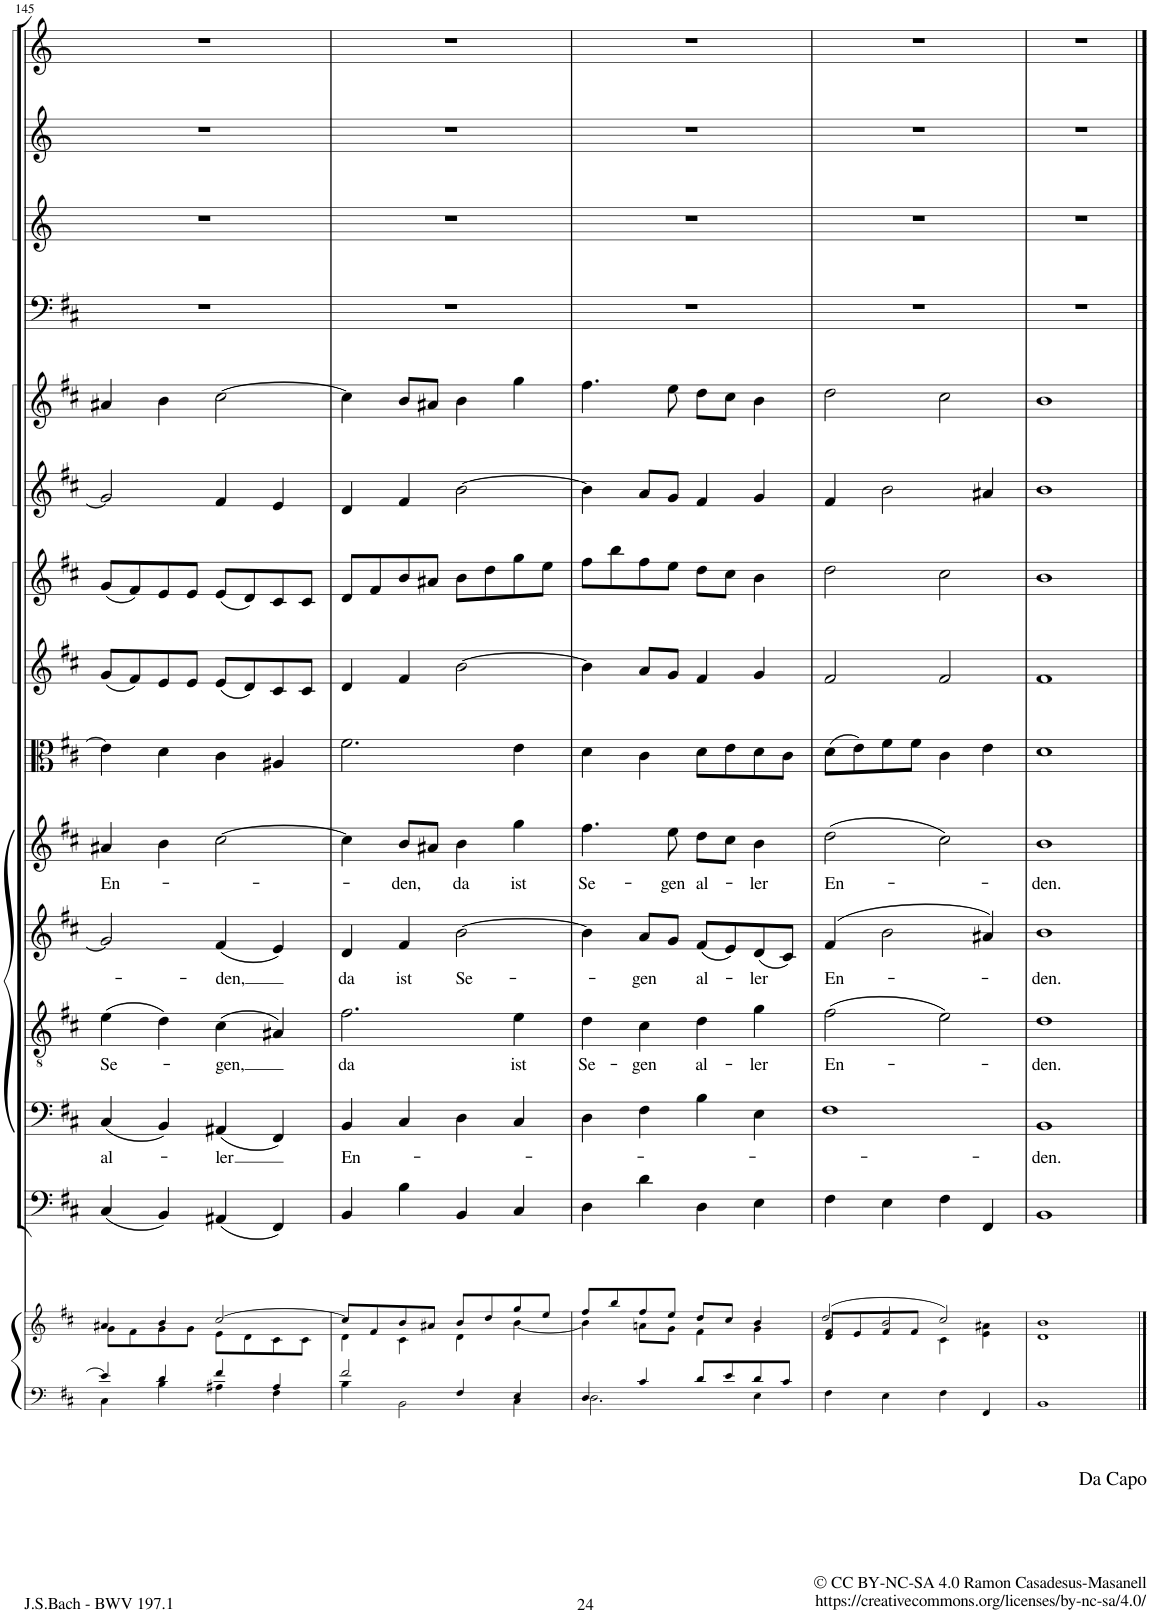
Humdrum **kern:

**kern	**kern	**kern	**kern	**text	**kern	**text	**kern	**text	**kern	**text	**kern	**kern	**kern	**kern	**kern	**kern	**kern	**kern	**kern
*part15	*part15	*part14	*part13	*part13	*part12	*part12	*part11	*part11	*part10	*part10	*part9	*part8	*part7	*part6	*part5	*part4	*part3	*part2	*part1
*staff16	*staff15	*staff14	*staff13	*staff13	*staff12	*staff12	*staff11	*staff11	*staff10	*staff10	*staff9	*staff8	*staff7	*staff6	*staff5	*staff4	*staff3	*staff2	*staff1
*I"Piano reduction	*	*I"Continuo	*I"Basso	*	*I"Tenore	*	*I"Alto	*	*I"Soprano	*	*I"Viola	*I"Violino II	*I"Violino I	*I"Oboe II	*I"Oboe	*I"Timpani	*I"Tromba III	*I"Tromba II	*I"Tromba I
*I'Pno	*	*	*	*	*	*	*	*	*	*	*I'Vla	*I'Vln	*I'Vln	*I'Ob	*I'Ob	*I'Timp	*	*	*
!!LO:PB:g=z
*clefF4	*clefG2	*clefF4	*clefF4	*	*clefGv2	*	*clefG2	*	*clefG2	*	*clefC3	*clefG2	*clefG2	*clefG2	*clefG2	*clefF4	*clefG2	*clefG2	*clefG2
*	*	*	*	*	*	*	*	*	*	*	*	*	*	*	*	*	*Trd-1c-2	*Trd-1c-2	*Trd-1c-2
*k[f#c#]	*k[f#c#]	*k[f#c#]	*k[f#c#]	*	*k[f#c#]	*	*k[f#c#]	*	*k[f#c#]	*	*k[f#c#]	*k[f#c#]	*k[f#c#]	*k[f#c#]	*k[f#c#]	*k[f#c#]	*k[]	*k[]	*k[]
*M2/2	*M2/2	*M2/2	*M2/2	*	*M2/2	*	*M2/2	*	*M2/2	*	*M2/2	*M2/2	*M2/2	*M2/2	*M2/2	*M2/2	*M2/2	*M2/2	*M2/2
*met(c|)	*met(c|)	*met(c|)	*met(c|)	*	*met(c|)	*	*met(c|)	*	*met(c|)	*	*met(c|)	*met(c|)	*met(c|)	*met(c|)	*met(c|)	*met(c|)	*met(c|)	*met(c|)	*met(c|)
=145	=145	=145	=145	=145	=145	=145	=145	=145	=145	=145	=145	=145	=145	=145	=145	=145	=145	=145	=145
*^	*^	*	*	*	*	*	*	*	*	*	*	*	*	*	*	*	*	*	*
!	!	!	!	!	!	!LO:LY:b	!	!LO:LY:b	!	!	!	!LO:LY:b	!	!	!	!	!	!	!	!	!
4e/]	4C#\	4a#X/	8g\L	(4C#/	(4C#/	al-	(4e\	Se-	2g/]	.	4a#X/	En-	4e\]	(8g/L	(8g/L	2g/]	4a#X/	1r	1r	1r	1r
.	.	.	8f#\	.	.	.	.	.	.	.	.	.	.	8f#/)	8f#/)	.	.	.	.	.	.
4d/	4B\	4b/	8g\	4BB/)	4BB/)	.	4d\)	.	.	.	4b\	.	4d\	8e/	8e/	.	4b\	.	.	.	.
.	.	.	8g\J	.	.	.	.	.	.	.	.	.	.	8e/J	8e/J	.	.	.	.	.	.
!	!	!	!	!	!	!LO:LY:b	!	!LO:LY:b	!	!LO:LY:b	!	!	!	!	!	!	!	!	!	!	!
4f#/	4A#X\	[2cc#/	8e\L	(4AA#X/	(4AA#X/	-ler	(4c#\	-gen,	(4f#/	-den,	[2cc#\	.	4c#\	(8e/L	(8e/L	4f#/	[2cc#\	.	.	.	.
.	.	.	8d\	.	.	.	.	.	.	.	.	.	.	8d/)	8d/)	.	.	.	.	.	.
4A#/	4F#\	.	8c#\	4FF#/)	4FF#/)	.	4A#X/)	.	4e/)	.	.	.	4A#X/	8c#/	8c#/	4e/	.	.	.	.	.
.	.	.	8c#\J	.	.	.	.	.	.	.	.	.	.	8c#/J	8c#/J	.	.	.	.	.	.
=146	=146	=146	=146	=146	=146	=146	=146	=146	=146	=146	=146	=146	=146	=146	=146	=146	=146	=146	=146	=146	=146
!	!	!	!	!	!	!LO:LY:b	!	!LO:LY:b	!	!LO:LY:b	!	!	!	!	!	!	!	!	!	!	!
2f#/	4B\	8cc#/L]	4d\	4BB/	4BB/	En-	2.f#\	da	4d/	da	4cc#\]	.	2.f#\	4d/	8d/L	4d/	4cc#\]	1r	1r	1r	1r
.	.	8f#/	.	.	.	.	.	.	.	.	.	.	.	.	8f#/	.	.	.	.	.	.
!	!	!	!	!	!	!	!	!	!	!LO:LY:b	!	!LO:LY:b	!	!	!	!	!	!	!	!	!
.	2BB\	8b/	4c#\	4B\	4C#/	.	.	.	4f#/	ist	8b/L	-den,	.	4f#/	8b/	4f#/	8b/L	.	.	.	.
.	.	8a#X/J	.	.	.	.	.	.	.	.	8a#X/J	.	.	.	8a#X/J	.	8a#X/J	.	.	.	.
!	!	!	!	!	!	!	!	!	!	!LO:LY:b	!	!LO:LY:b	!	!	!	!	!	!	!	!	!
4F#/	.	8b/L	4d\	4BB/	4D\	.	.	.	[2b\	Se-	4b\	da	.	[2b\	8b\L	[2b\	4b\	.	.	.	.
.	.	8dd/	.	.	.	.	.	.	.	.	.	.	.	.	8dd\	.	.	.	.	.	.
!	!	!	!	!	!	!	!	!LO:LY:b	!	!	!	!LO:LY:b	!	!	!	!	!	!	!	!	!
4E/	4C#\	8gg/	[4b\	4C#/	4C#/	.	4e\	ist	.	.	4gg\	ist	4e\	.	8gg\	.	4gg\	.	.	.	.
.	.	8ee/J	.	.	.	.	.	.	.	.	.	.	.	.	8ee\J	.	.	.	.	.	.
=147	=147	=147	=147	=147	=147	=147	=147	=147	=147	=147	=147	=147	=147	=147	=147	=147	=147	=147	=147	=147	=147
!	!	!	!	!	!	!	!	!LO:LY:b	!	!	!	!LO:LY:b	!	!	!	!	!	!	!	!	!
4D/	2.D\	8ff#/L	4b\]	4D\	4D\	.	4d\	Se-	4b\]	.	4.ff#\	Se-	4d\	4b\]	8ff#\L	4b\]	4.ff#\	1r	1r	1r	1r
.	.	8bb/	.	.	.	.	.	.	.	.	.	.	.	.	8bb\	.	.	.	.	.	.
!	!	!	!	!	!	!	!	!LO:LY:b	!	!LO:LY:b	!	!	!	!	!	!	!	!	!	!	!
4c#/	.	8ff#/	8an\L	4d\	4F#\	.	4c#\	-gen	8a/L	-gen	.	.	4c#\	8a/L	8ff#\	8a/L	.	.	.	.	.
!	!	!	!	!	!	!	!	!	!	!	!	!LO:LY:b	!	!	!	!	!	!	!	!	!
.	.	8ee/J	8g\J	.	.	.	.	.	8g/J	.	8ee\	-gen	.	8g/J	8ee\J	8g/J	8ee\	.	.	.	.
!	!	!	!	!	!	!	!	!LO:LY:b	!	!LO:LY:b	!	!LO:LY:b	!	!	!	!	!	!	!	!	!
8d/L	.	8dd/L	4f#\	4D\	4B\	.	4d\	al-	(8f#/L	al-	8dd\L	al-	8d\L	4f#/	8dd\L	4f#/	8dd\L	.	.	.	.
8e/	.	8cc#/J	.	.	.	.	.	.	8e/)	.	8cc#\J	.	8e\	.	8cc#\J	.	8cc#\J	.	.	.	.
!	!	!	!	!	!	!	!	!LO:LY:b	!	!LO:LY:b	!	!LO:LY:b	!	!	!	!	!	!	!	!	!
8d/	4E\	4b/	4g\	4E\	4E\	.	4g\	-ler	(8d/	-ler	4b\	-ler	8d\	4g/	4b\	4g/	4b\	.	.	.	.
8c#/J	.	.	.	.	.	.	.	.	8c#/J)	.	.	.	8c#\J	.	.	.	.	.	.	.	.
*v	*v	*	*	*	*	*	*	*	*	*	*	*	*	*	*	*	*	*	*	*	*
=148	=148	=148	=148	=148	=148	=148	=148	=148	=148	=148	=148	=148	=148	=148	=148	=148	=148	=148	=148	=148
*	*	*^	*	*	*	*	*	*	*	*	*	*	*	*	*	*	*	*	*	*
!	!	!	!	!	!	!	!	!LO:LY:b	!	!LO:LY:b	!	!LO:LY:b	!	!	!	!	!	!	!	!	!
4F#\	(2dd/	4f#/	8d/L	4F#\	1F#	.	(2f#\	En-	(4f#/	En-	(2dd\	En-	(8d\L	2f#/	2dd\	4f#/	2dd\	1r	1r	1r	1r
.	.	.	8e/	.	.	.	.	.	.	.	.	.	8e\)	.	.	.	.	.	.	.	.
4E\	.	2b/	8f#/	4E\	.	.	.	.	2b\	.	.	.	8f#\	.	.	2b\	.	.	.	.	.
.	.	.	8f#/J	.	.	.	.	.	.	.	.	.	8f#\J	.	.	.	.	.	.	.	.
4F#\	2cc#/)	.	4c#\	4F#\	.	.	2e\)	.	.	.	2cc#\)	.	4c#\	2f#/	2cc#\	.	2cc#\	.	.	.	.
4FF#/	.	4e\ 4a#X\	4ryy	4FF#/	.	.	.	.	4a#X/)	.	.	.	4e\	.	.	4a#X/	.	.	.	.	.
=149	=149	=149	=149	=149	=149	=149	=149	=149	=149	=149	=149	=149	=149	=149	=149	=149	=149	=149	=149	=149	=149
!	!	!	!	!	!	!LO:LY:b	!	!LO:LY:b	!	!LO:LY:b	!	!LO:LY:b	!	!	!	!	!	!	!	!	!
*	*	*v	*v	*	*	*	*	*	*	*	*	*	*	*	*	*	*	*	*	*	*
1BB	1b	1d	1BB	1BB	-den.	1d	-den.	1b	-den.	1b	-den.	1d	1f#	1b	1b	1b	1r	1r	1r	1r
*	*v	*v	*	*	*	*	*	*	*	*	*	*	*	*	*	*	*	*	*	*
==	==	==	==	==	==	==	==	==	==	==	==	==	==	==	==	==	==	==	==
*-	*-	*-	*-	*-	*-	*-	*-	*-	*-	*-	*-	*-	*-	*-	*-	*-	*-	*-	*-
